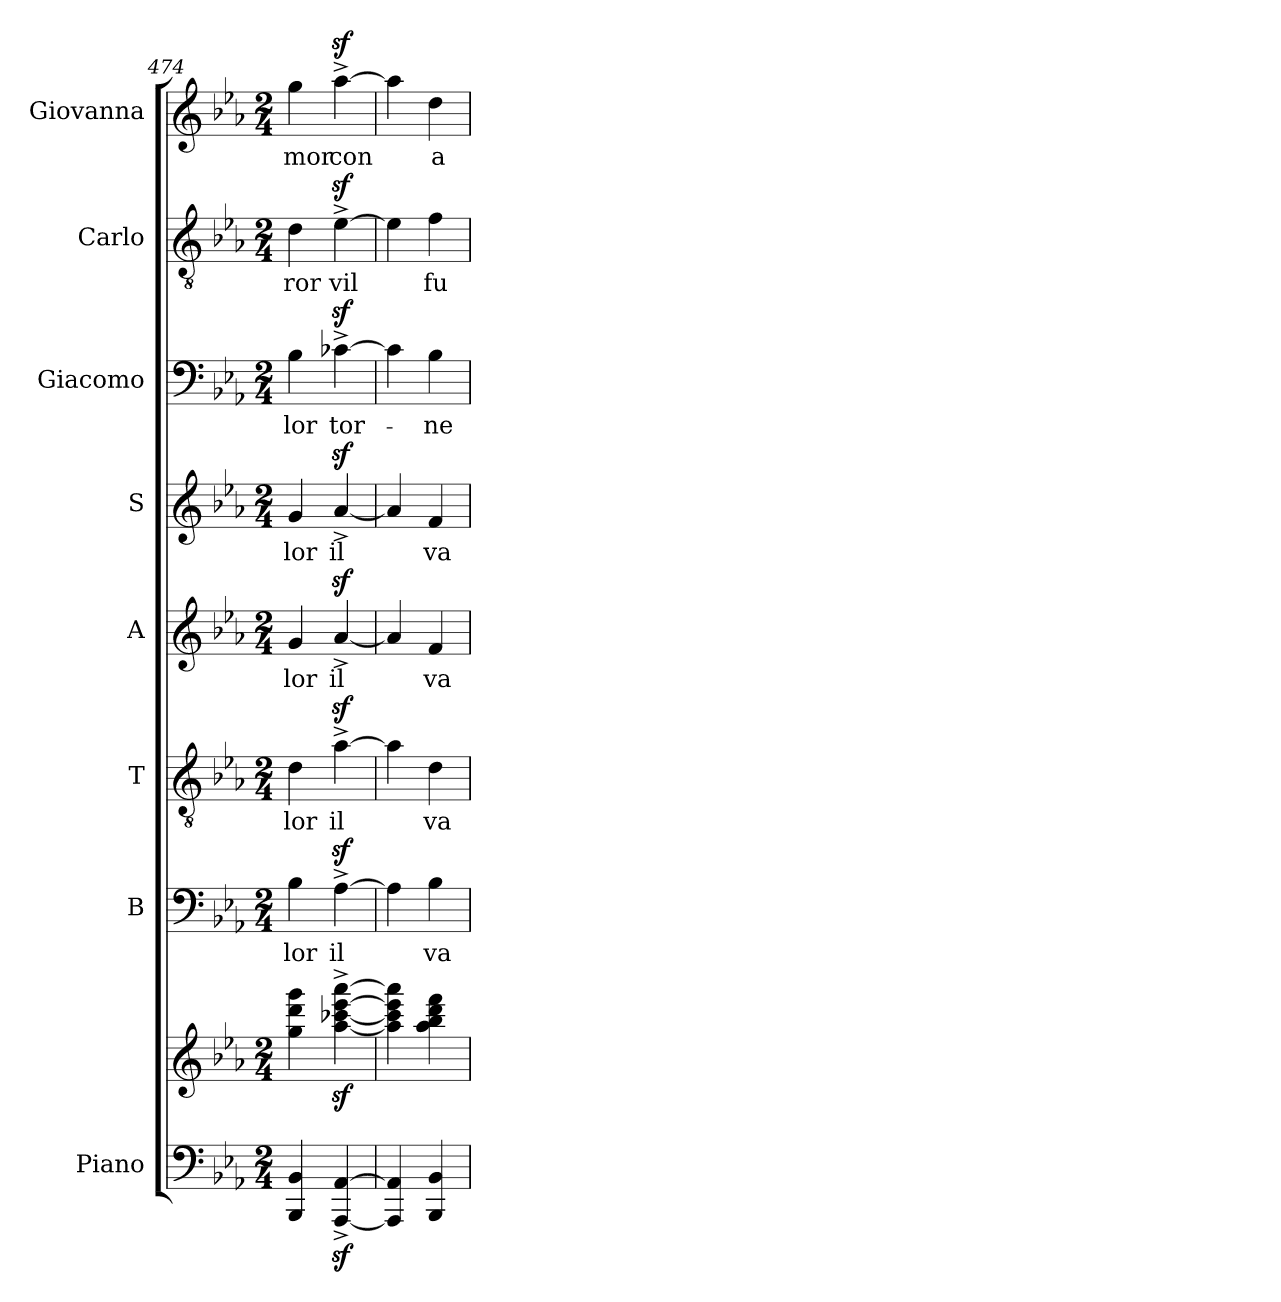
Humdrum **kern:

**kern	**kern	**kern	**text	**kern	**text	**kern	**text	**kern	**text	**kern	**text	**kern	**text	**kern	**text
*part8	*part8	*part7	*part7	*part6	*part6	*part5	*part5	*part4	*part4	*part3	*part3	*part2	*part2	*part1	*part1
*staff9	*staff8	*staff7	*staff7	*staff6	*staff6	*staff5	*staff5	*staff4	*staff4	*staff3	*staff3	*staff2	*staff2	*staff1	*staff1
*I"Piano	*	*I"B	*	*I"T	*	*I"A	*	*I"S	*	*I"Giacomo	*	*I"Carlo	*	*I"Giovanna	*
*I'Pno	*	*I'B	*	*I'T	*	*I'A	*	*I'S	*	*	*	*	*	*	*
*clefF4	*clefG2	*clefF4	*	*clefGv2	*	*clefG2	*	*clefG2	*	*clefF4	*	*clefGv2	*	*clefG2	*
*k[b-e-a-]	*k[b-e-a-]	*k[b-e-a-]	*	*k[b-e-a-]	*	*k[b-e-a-]	*	*k[b-e-a-]	*	*k[b-e-a-]	*	*k[b-e-a-]	*	*k[b-e-a-]	*
*M2/4	*M2/4	*M2/4	*	*M2/4	*	*M2/4	*	*M2/4	*	*M2/4	*	*M2/4	*	*M2/4	*
=474	=474	=474	=474	=474	=474	=474	=474	=474	=474	=474	=474	=474	=474	=474	=474
!	!	!	!LO:LY:b	!	!LO:LY:b	!	!LO:LY:b	!	!LO:LY:b	!	!LO:LY:b	!	!LO:LY:b	!	!LO:LY:b
4BBB-/ 4BB-/	4gg\ 4ddd\ 4ggg\	4B-\	-lor	4d\	-lor	4g/	-lor	4g/	-lor	4B-\	-lor	4d\	-ror	4gg\	-mor
!	!	!	!LO:LY:b	!	!LO:LY:b	!	!LO:LY:b	!	!LO:LY:b	!	!LO:LY:b	!	!LO:LY:b	!	!LO:LY:b
[4AAA-/z<^ [4AA-/z<^	[4aa-\z<^ [4ccc-X\z<^ [4eee-\z<^ [4aaa-\z<^	[4A-z>^\	il	[4a-z>^\	il	[4a-z>^/	il	[4a-z>^/	il	[4c-Xz>^\	tor-	[4e-z>^\	vil	[4aa-z>^\	con
=475	=475	=475	=475	=475	=475	=475	=475	=475	=475	=475	=475	=475	=475	=475	=475
4AAA-/] 4AA-/]	4aa-\] 4ccc-\] 4eee-\] 4aaa-\]	4A-\]	.	4a-\]	.	4a-/]	.	4a-/]	.	4c-\]	.	4e-\]	.	4aa-\]	.
!	!	!	!LO:LY:b	!	!LO:LY:b	!	!LO:LY:b	!	!LO:LY:b	!	!LO:LY:b	!	!LO:LY:b	!	!LO:LY:b
4BBB-/ 4BB-/	4aa-\ 4bb-\ 4ddd\ 4fff\	4B-\	va-	4d\	va-	4f/	va-	4f/	va-	4B-\	-ne-	4f\	fu-	4dd\	a-
=	=	=	=	=	=	=	=	=	=	=	=	=	=	=	=
*-	*-	*-	*-	*-	*-	*-	*-	*-	*-	*-	*-	*-	*-	*-	*-
